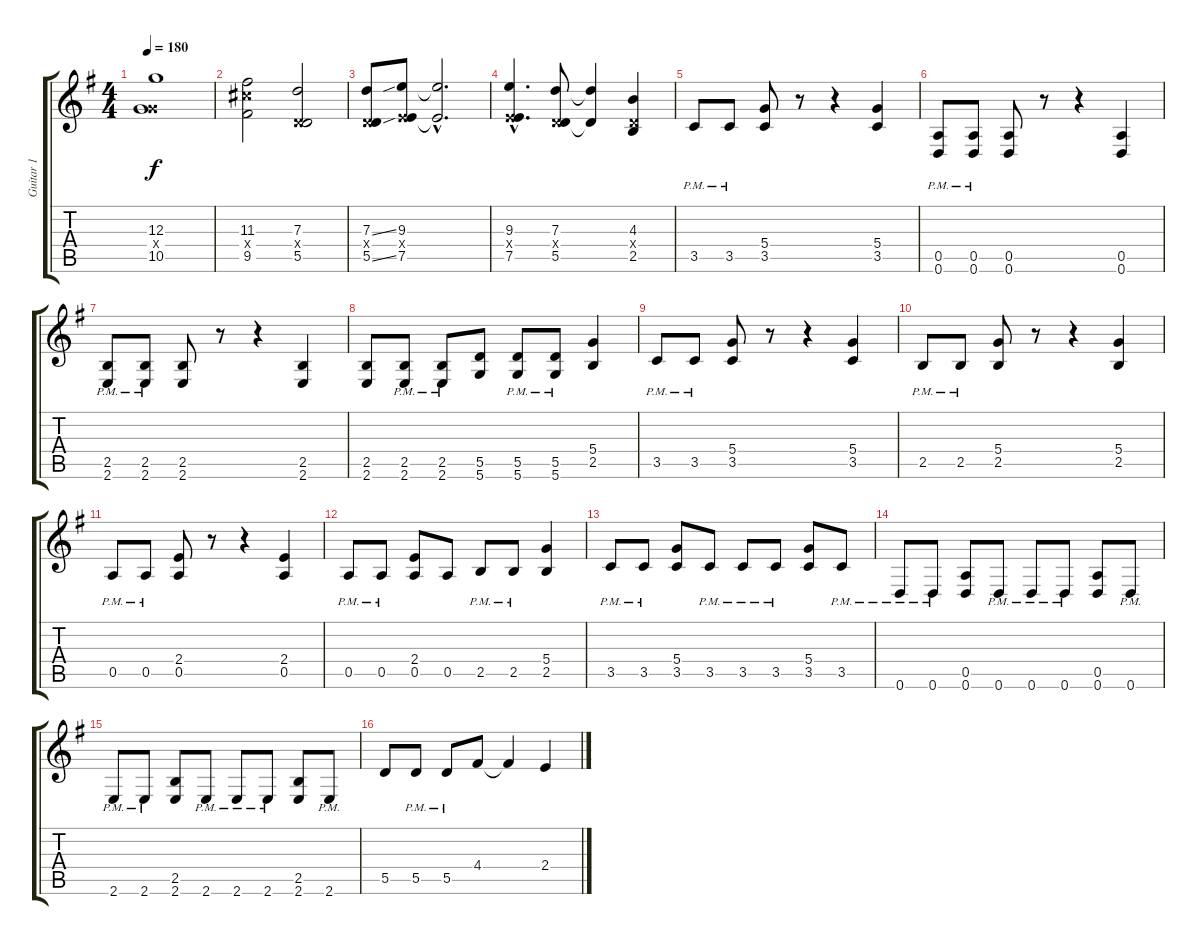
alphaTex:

\track ("Guitar 1" "Guitar 1") {instrument distortionguitar}
\staff {score tabs}
\tuning (E4 B3 G3 D3 A2 D2) {hide}
\ts (4 4)
\tempo 180
\clef g2
\ks g
(12.3 5.4{x} 10.5).1{dy f} |
(11.3 11.4{x} 9.5).2 (7.3 0.4{x} 5.5).2 |
(7.3{ss} 0.4{x} 5.5{ss}).8 (9.3 2.4{x} 7.5).8 (9.3{hac t} 7.5{hac t}).2{d} |
(9.3{hac} 2.4{hac x} 7.5{hac}).4{d} (7.3 0.4{x} 5.5).8 (7.3{t} 5.5{t}).4 (4.3 0.4{x} 2.5).4 |
3.5{pm}.8 3.5{pm}.8 (5.4 3.5).8 r.8 r.4 (5.4 3.5).4 |
(0.5{pm} 0.6{pm}).8 (0.5{pm} 0.6{pm}).8 (0.5 0.6).8 r.8 r.4 (0.5 0.6).4 |
(2.5{pm} 2.6{pm}).8 (2.5{pm} 2.6{pm}).8 (2.5 2.6).8 r.8 r.4 (2.5 2.6).4 |
(2.5 2.6).8 (2.5{pm} 2.6{pm}).8 (2.5{pm} 2.6{pm}).8 (5.5 5.6).8 (5.5{pm} 5.6{pm}).8 (5.5{pm} 5.6{pm}).8 (5.4 2.5).4 |
3.5{pm}.8 3.5{pm}.8 (5.4 3.5).8 r.8 r.4 (5.4 3.5).4 |
2.5{pm}.8 2.5{pm}.8 (5.4 2.5).8 r.8 r.4 (5.4 2.5).4 |
0.5{pm}.8 0.5{pm}.8 (2.4 0.5).8 r.8 r.4 (2.4 0.5).4 |
0.5{pm}.8 0.5{pm}.8 (2.4 0.5).8 0.5.8 2.5{pm}.8 2.5{pm}.8 (5.4 2.5).4 |
3.5{pm}.8 3.5{pm}.8 (5.4 3.5).8 3.5{pm}.8 3.5{pm}.8 3.5{pm}.8 (5.4 3.5).8 3.5{pm}.8 |
0.6{pm}.8 0.6{pm}.8 (0.5 0.6).8 0.6{pm}.8 0.6{pm}.8 0.6{pm}.8 (0.5 0.6).8 0.6{pm}.8 |
2.6{pm}.8 2.6{pm}.8 (2.5 2.6).8 2.6{pm}.8 2.6{pm}.8 2.6{pm}.8 (2.5 2.6).8 2.6{pm}.8 |
5.5.8 5.5{pm}.8 5.5{pm}.8 4.4.8 4.4{t}.4 2.4.4
